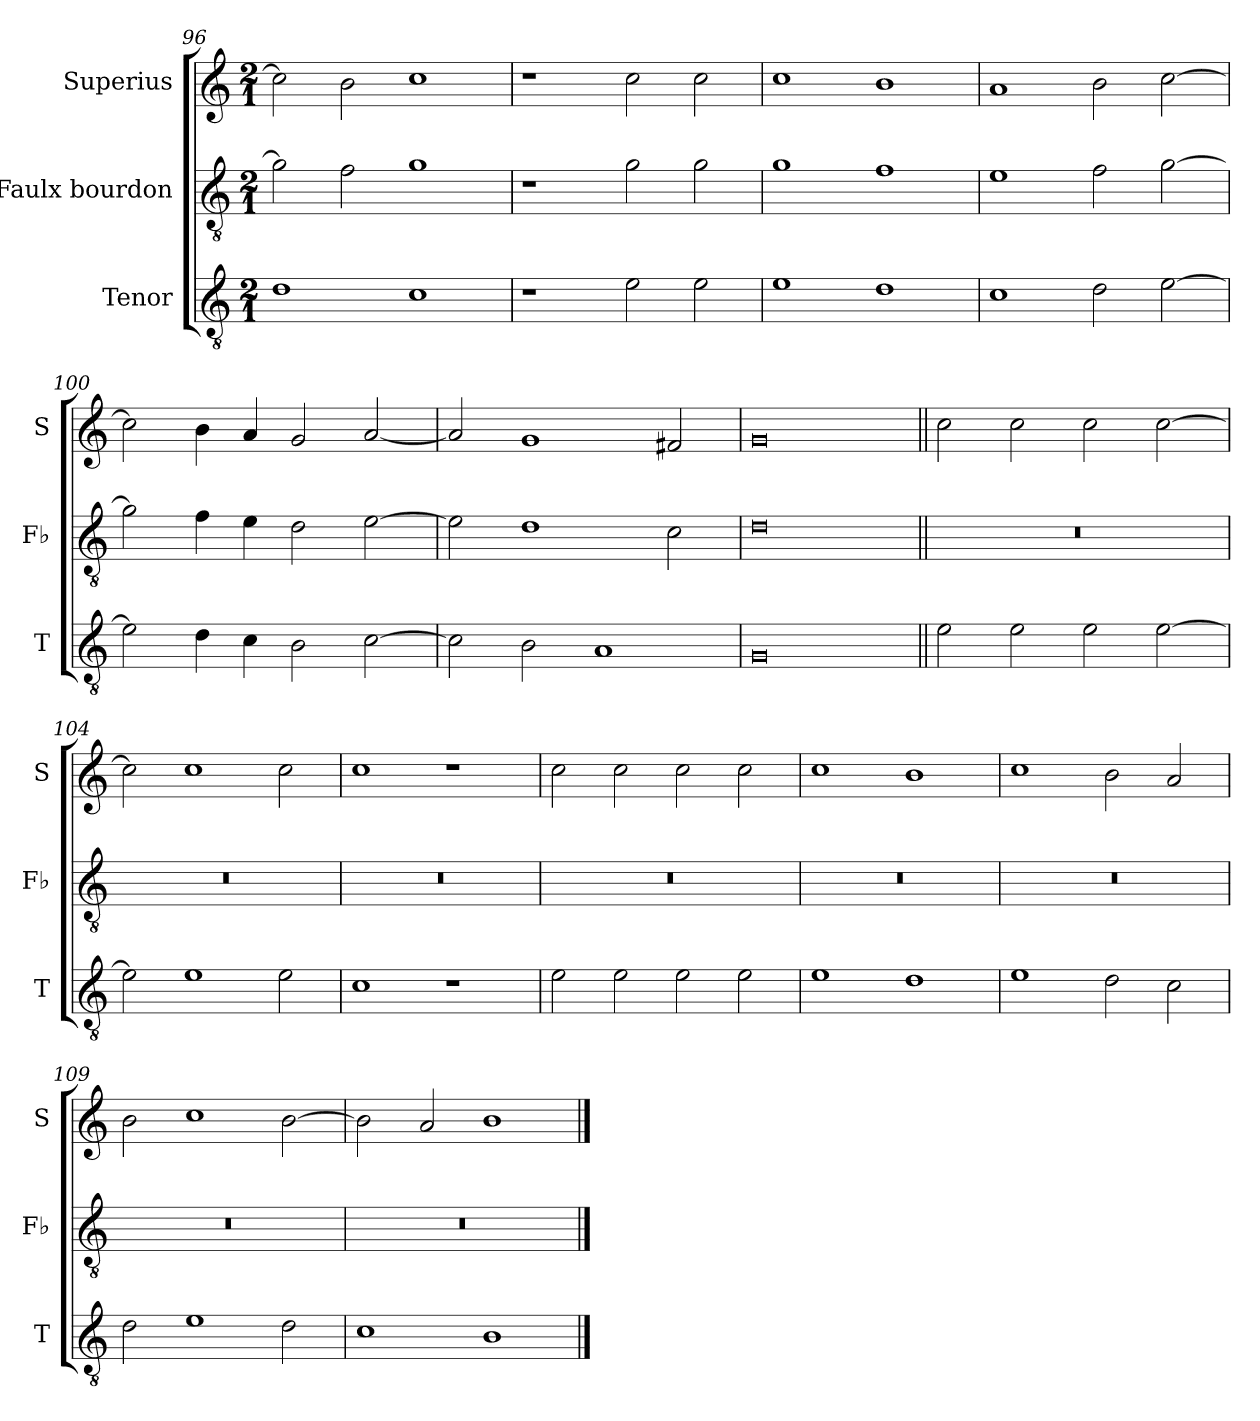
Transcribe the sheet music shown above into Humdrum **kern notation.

**kern	**kern	**kern
*part3	*part2	*part1
*staff3	*staff2	*staff1
*I"Tenor	*I"Faulx bourdon	*I"Superius
*I'T	*I'Fb	*I'S
*clefGv2	*clefGv2	*clefG2
*k[]	*k[]	*k[]
*M2/1	*M2/1	*M2/1
=96	=96	=96
1d	2g\]	2cc\]
.	2f\	2b\
1c	1g	1cc
=97	=97	=97
1r	1r	1r
2e\	2g\	2cc\
2e\	2g\	2cc\
=98	=98	=98
1e	1g	1cc
1d	1f	1b
=99	=99	=99
1c	1e	1a
2d\	2f\	2b\
[2e\	[2g\	[2cc\
=100	=100	=100
2e\]	2g\]	2cc\]
4d\	4f\	4b\
4c\	4e\	4a/
2B\	2d\	2g/
[2c\	[2e\	[2a/
=101	=101	=101
2c\]	2e\]	2a/]
2B\	1d	1g
1A	.	.
.	2c\	2f#X/
=102	=102	=102
0G	0d	0g
=103||	=103||	=103||
2e\	0r	2cc\
2e\	.	2cc\
2e\	.	2cc\
[2e\	.	[2cc\
=104	=104	=104
2e\]	0r	2cc\]
1e	.	1cc
2e\	.	2cc\
=105	=105	=105
1c	0r	1cc
1r	.	1r
=106	=106	=106
2e\	0r	2cc\
2e\	.	2cc\
2e\	.	2cc\
2e\	.	2cc\
=107	=107	=107
1e	0r	1cc
1d	.	1b
=108	=108	=108
1e	0r	1cc
2d\	.	2b\
2c\	.	2a/
=109	=109	=109
2d\	0r	2b\
1e	.	1cc
2d\	.	[2b\
=110	=110	=110
1c	0r	2b\]
.	.	2a/
1B	.	1b
==	==	==
*-	*-	*-
